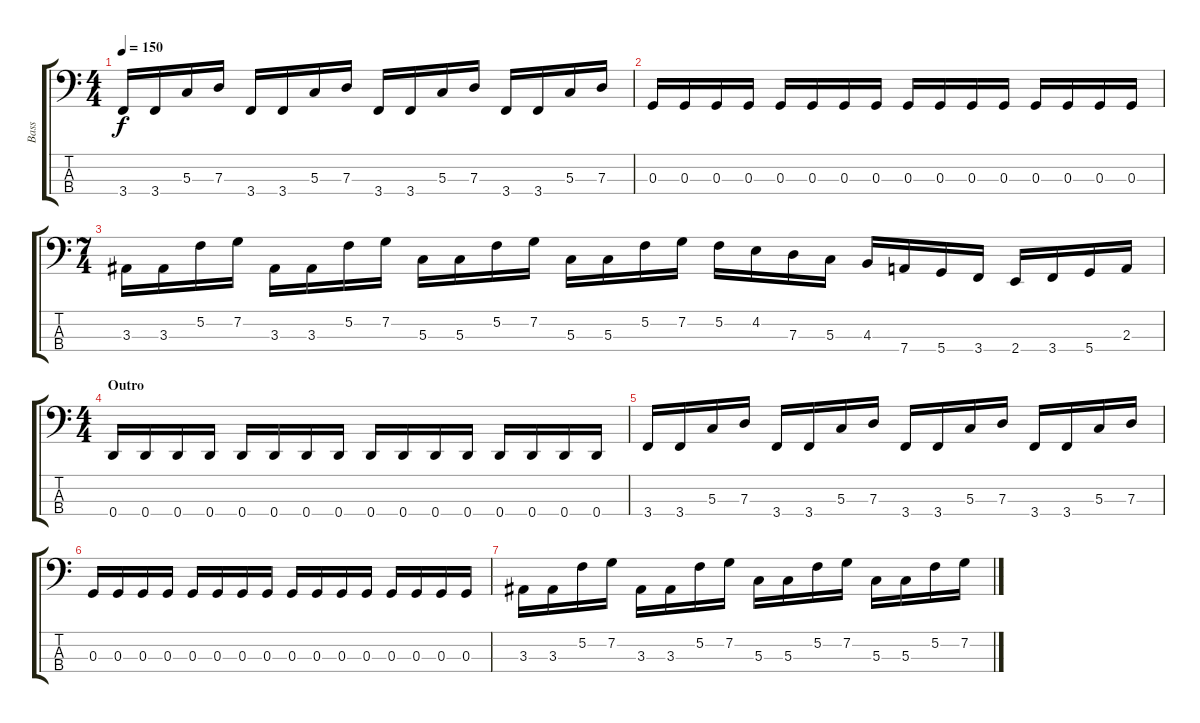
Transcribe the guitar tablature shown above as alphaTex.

\track ("Bass" "Bass") {instrument electricbassfinger}
\staff {score tabs}
\tuning (F2 C2 G1 D1) {hide}
\ts (4 4)
\tempo 150
\clef f4
\ks c
3.4.16{dy f} 3.4.16 5.3.16 7.3.16 3.4.16 3.4.16 5.3.16 7.3.16 3.4.16 3.4.16 5.3.16 7.3.16 3.4.16 3.4.16 5.3.16 7.3.16 |
0.3.16 0.3.16 0.3.16 0.3.16 0.3.16 0.3.16 0.3.16 0.3.16 0.3.16 0.3.16 0.3.16 0.3.16 0.3.16 0.3.16 0.3.16 0.3.16 |
\ts (7 4)
3.3.16 3.3.16 5.2.16 7.2.16 3.3.16 3.3.16 5.2.16 7.2.16 5.3.16 5.3.16 5.2.16 7.2.16 5.3.16 5.3.16 5.2.16 7.2.16 5.2.16 4.2.16 7.3.16 5.3.16 4.3.16 7.4.16 5.4.16 3.4.16 2.4.16 3.4.16 5.4.16 2.3.16 |
\ts (4 4)
\section ("" "Outro")
0.4.16 0.4.16 0.4.16 0.4.16 0.4.16 0.4.16 0.4.16 0.4.16 0.4.16 0.4.16 0.4.16 0.4.16 0.4.16 0.4.16 0.4.16 0.4.16 |
3.4.16 3.4.16 5.3.16 7.3.16 3.4.16 3.4.16 5.3.16 7.3.16 3.4.16 3.4.16 5.3.16 7.3.16 3.4.16 3.4.16 5.3.16 7.3.16 |
0.3.16 0.3.16 0.3.16 0.3.16 0.3.16 0.3.16 0.3.16 0.3.16 0.3.16 0.3.16 0.3.16 0.3.16 0.3.16 0.3.16 0.3.16 0.3.16 |
3.3.16 3.3.16 5.2.16 7.2.16 3.3.16 3.3.16 5.2.16 7.2.16 5.3.16 5.3.16 5.2.16 7.2.16 5.3.16 5.3.16 5.2.16 7.2.16
